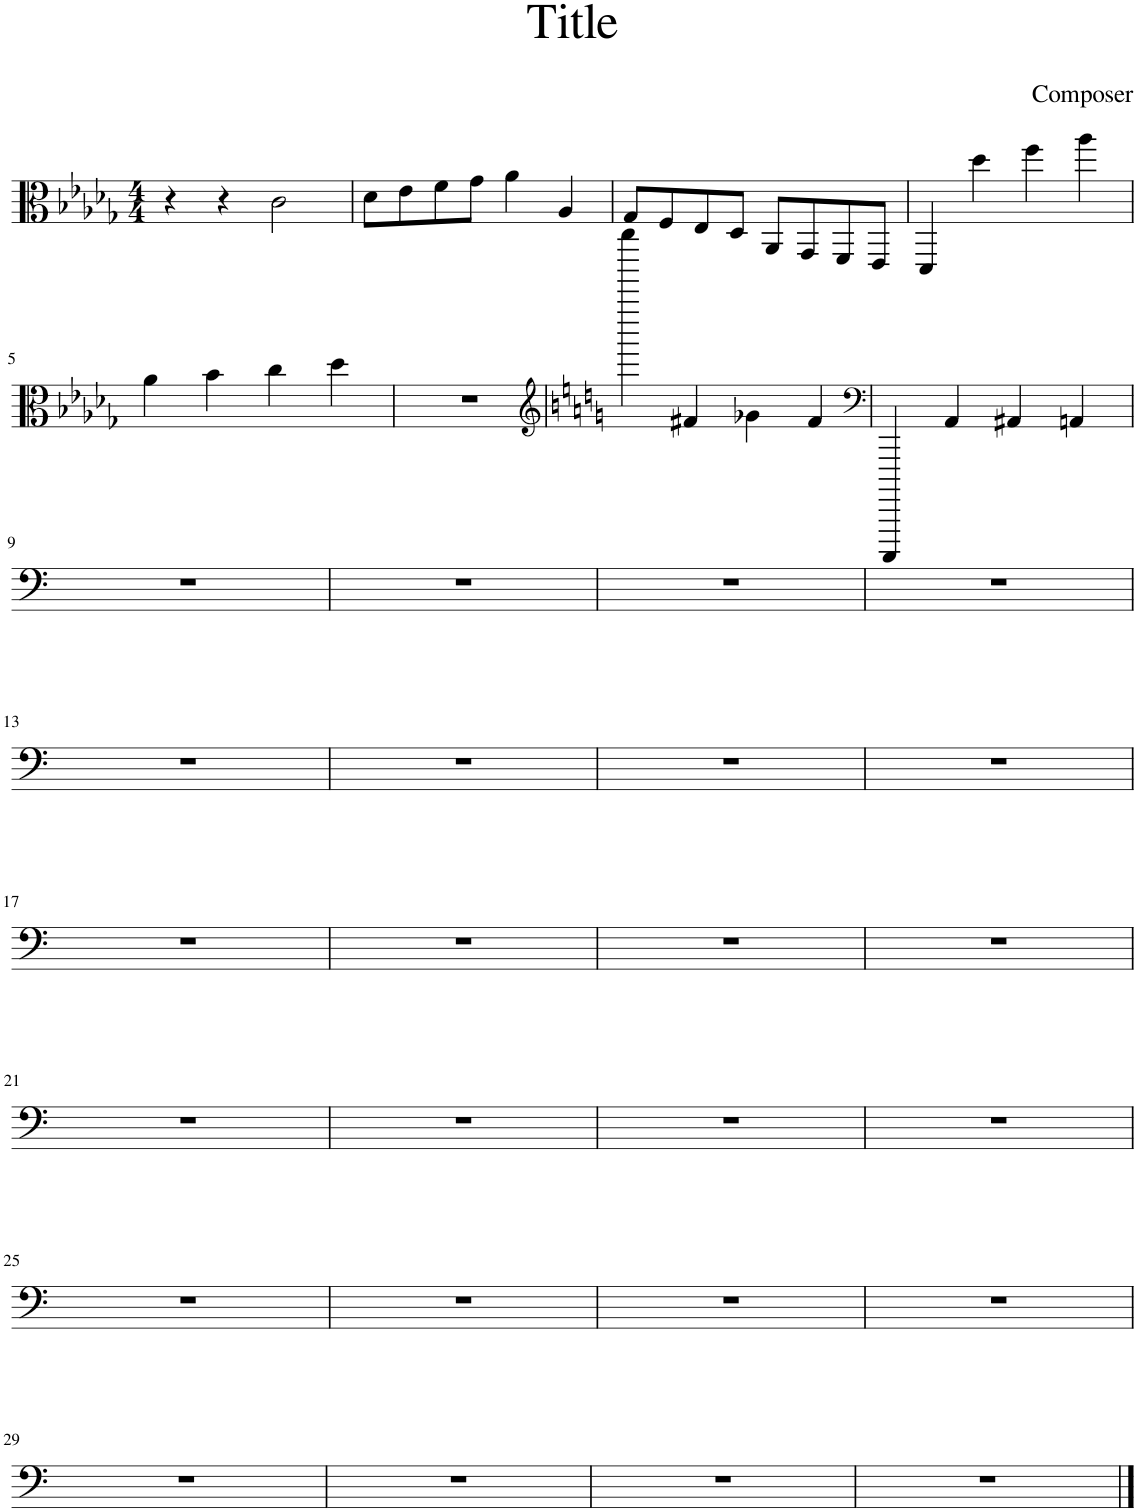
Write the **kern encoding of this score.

**kern
*part1
*staff1
*I"Piano
*I'Pno.
*clefC3
*k[b-e-a-d-g-]
*M4/4
=1
4r
4r
2c\
=2
8d-\L
8e-\
8f\
8g-\J
4a-\
4A-/
=3
8G-/L
8F/
8E-/
8D-/J
8AA-/L
8GG-/
8FF/
8EE-/J
=4
4DD-/
4dd-\
4ff\
4aa-\
!!LO:LB:g=z
=5
4a-\
4b-\
4cc\
4dd-\
=6
1r
=7
*clefG2
*k[]
4gggggg\
4f#X/
4g-X\
4f#/
=8
*clefF4
4CCCCC/
4AA/
4AA#X/
4AAn/
!!LO:LB:g=z
=9
1r
=10
1r
=11
1r
=12
1r
!!LO:LB:g=z
=13
1r
=14
1r
=15
1r
=16
1r
!!LO:LB:g=z
=17
1r
=18
1r
=19
1r
=20
1r
!!LO:LB:g=z
=21
1r
=22
1r
=23
1r
=24
1r
!!LO:LB:g=z
=25
1r
=26
1r
=27
1r
=28
1r
!!LO:LB:g=z
=29
1r
=30
1r
=31
1r
=32
1r
==
*-
